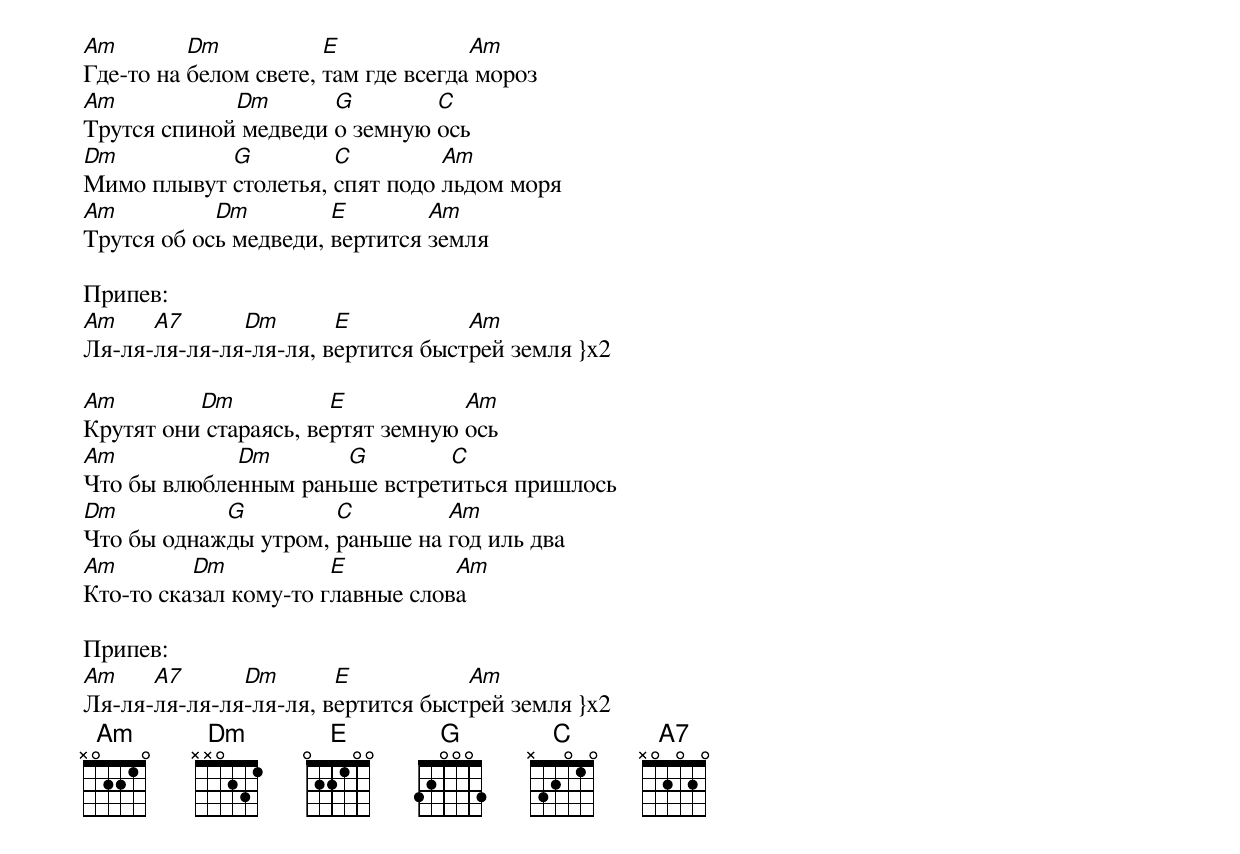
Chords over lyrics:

Am        Dm           E             Am
Где-то на белом свете, там где всегда мороз
Am           Dm       G        C
Трутся спиной медведи о земную ось
Dm          G         C         Am
Мимо плывут столетья, спят подо льдом моря
Am          Dm         E        Am
Трутся об ось медведи, вертится земля

Припев:
Am    A7      Dm       E           Am
Ля-ля-ля-ля-ля-ля-ля, вертится быстрей земля }x2

Am        Dm           E           Am
Крутят они стараясь, вертят земную ось
Am           Dm       G        C
Что бы влюбленным раньше встретиться пришлось
Dm          G         C         Am
Что бы однажды утром, раньше на год иль два
Am        Dm           E          Am
Кто-то сказал кому-то главные слова

Припев:
Am    A7      Dm       E           Am
Ля-ля-ля-ля-ля-ля-ля, вертится быстрей земля }x2
